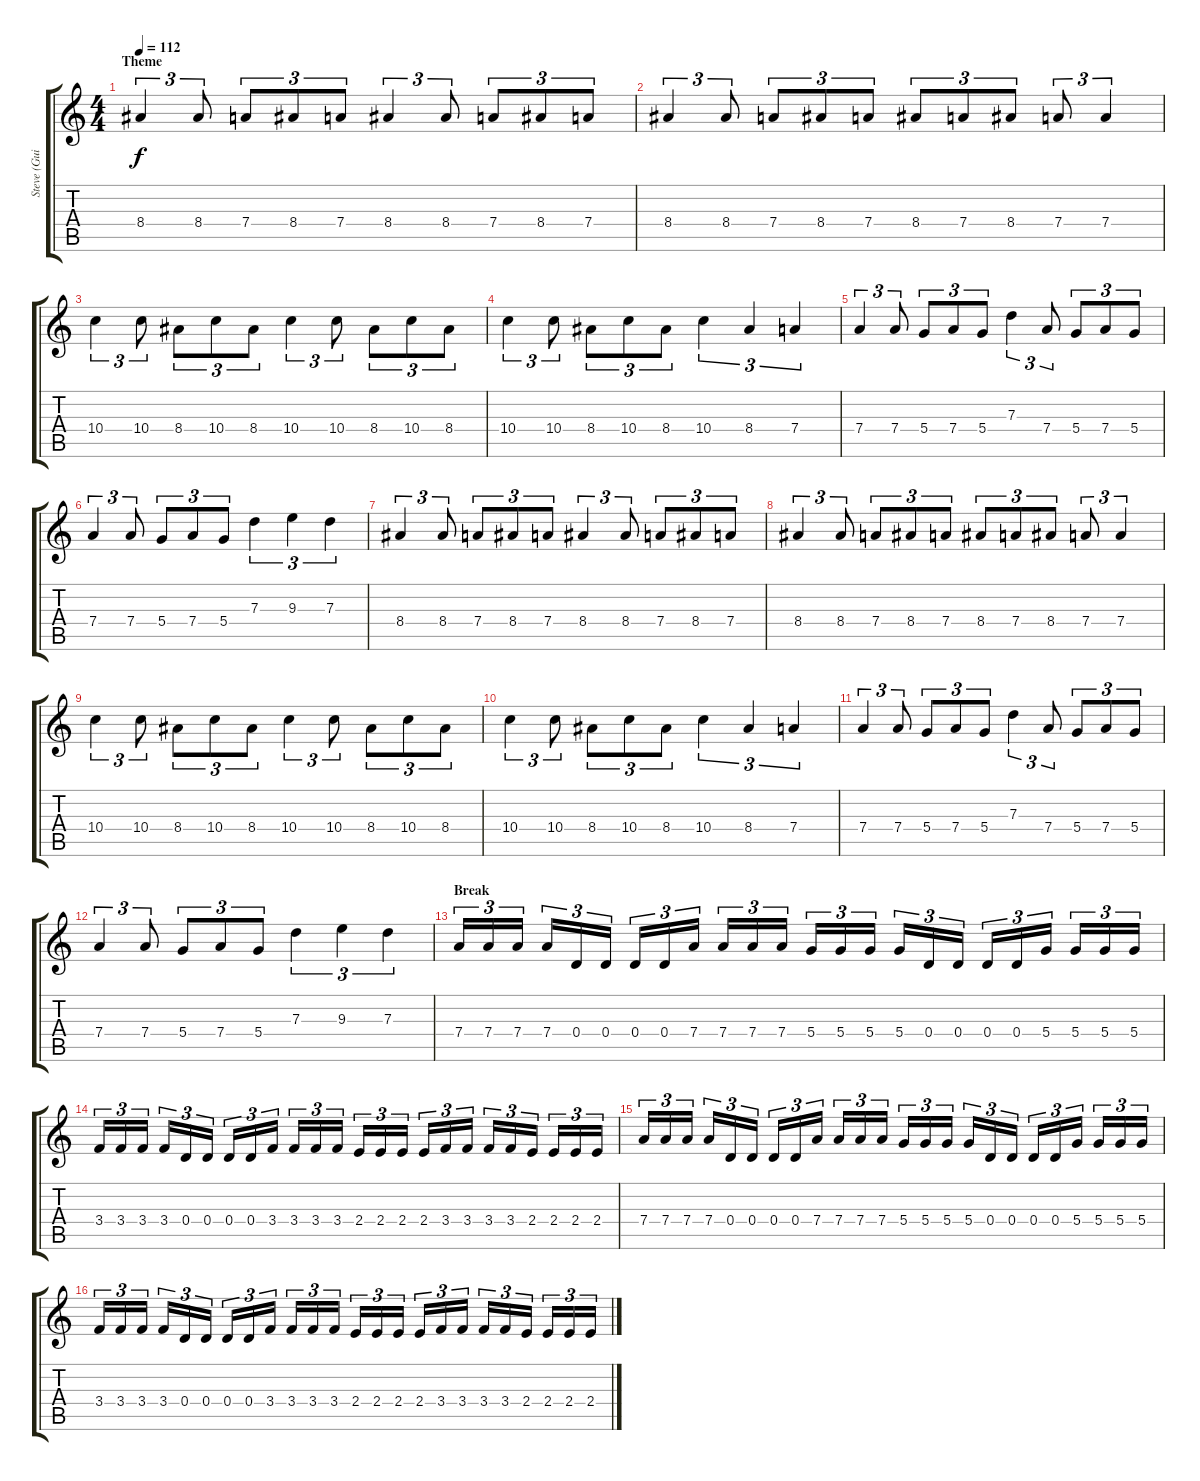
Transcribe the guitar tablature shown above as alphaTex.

\track ("Steve (Guitar)" "Steve (Gui") {instrument distortionguitar}
\staff {score tabs}
\tuning (E4 B3 G3 D3 A2 E2) {hide}
\ts (4 4)
\section ("" "Theme")
\tempo 112
\clef g2
\ks c
8.4.4{tu (3 2) dy f volume 11} 8.4.8{tu (3 2)} 7.4.8{tu (3 2)} 8.4.8{tu (3 2)} 7.4.8{tu (3 2)} 8.4.4{tu (3 2)} 8.4.8{tu (3 2)} 7.4.8{tu (3 2)} 8.4.8{tu (3 2)} 7.4.8{tu (3 2)} |
8.4.4{tu (3 2)} 8.4.8{tu (3 2)} 7.4.8{tu (3 2)} 8.4.8{tu (3 2)} 7.4.8{tu (3 2)} 8.4.8{tu (3 2)} 7.4.8{tu (3 2)} 8.4.8{tu (3 2)} 7.4.8{tu (3 2)} 7.4.4{tu (3 2)} |
10.4.4{tu (3 2)} 10.4.8{tu (3 2)} 8.4.8{tu (3 2)} 10.4.8{tu (3 2)} 8.4.8{tu (3 2)} 10.4.4{tu (3 2)} 10.4.8{tu (3 2)} 8.4.8{tu (3 2)} 10.4.8{tu (3 2)} 8.4.8{tu (3 2)} |
10.4.4{tu (3 2)} 10.4.8{tu (3 2)} 8.4.8{tu (3 2)} 10.4.8{tu (3 2)} 8.4.8{tu (3 2)} 10.4.4{tu (3 2)} 8.4.4{tu (3 2)} 7.4.4{tu (3 2)} |
7.4.4{tu (3 2)} 7.4.8{tu (3 2)} 5.4.8{tu (3 2)} 7.4.8{tu (3 2)} 5.4.8{tu (3 2)} 7.3.4{tu (3 2)} 7.4.8{tu (3 2)} 5.4.8{tu (3 2)} 7.4.8{tu (3 2)} 5.4.8{tu (3 2)} |
7.4.4{tu (3 2)} 7.4.8{tu (3 2)} 5.4.8{tu (3 2)} 7.4.8{tu (3 2)} 5.4.8{tu (3 2)} 7.3.4{tu (3 2)} 9.3.4{tu (3 2)} 7.3.4{tu (3 2)} |
8.4.4{tu (3 2)} 8.4.8{tu (3 2)} 7.4.8{tu (3 2)} 8.4.8{tu (3 2)} 7.4.8{tu (3 2)} 8.4.4{tu (3 2)} 8.4.8{tu (3 2)} 7.4.8{tu (3 2)} 8.4.8{tu (3 2)} 7.4.8{tu (3 2)} |
8.4.4{tu (3 2)} 8.4.8{tu (3 2)} 7.4.8{tu (3 2)} 8.4.8{tu (3 2)} 7.4.8{tu (3 2)} 8.4.8{tu (3 2)} 7.4.8{tu (3 2)} 8.4.8{tu (3 2)} 7.4.8{tu (3 2)} 7.4.4{tu (3 2)} |
10.4.4{tu (3 2)} 10.4.8{tu (3 2)} 8.4.8{tu (3 2)} 10.4.8{tu (3 2)} 8.4.8{tu (3 2)} 10.4.4{tu (3 2)} 10.4.8{tu (3 2)} 8.4.8{tu (3 2)} 10.4.8{tu (3 2)} 8.4.8{tu (3 2)} |
10.4.4{tu (3 2)} 10.4.8{tu (3 2)} 8.4.8{tu (3 2)} 10.4.8{tu (3 2)} 8.4.8{tu (3 2)} 10.4.4{tu (3 2)} 8.4.4{tu (3 2)} 7.4.4{tu (3 2)} |
7.4.4{tu (3 2)} 7.4.8{tu (3 2)} 5.4.8{tu (3 2)} 7.4.8{tu (3 2)} 5.4.8{tu (3 2)} 7.3.4{tu (3 2)} 7.4.8{tu (3 2)} 5.4.8{tu (3 2)} 7.4.8{tu (3 2)} 5.4.8{tu (3 2)} |
7.4.4{tu (3 2)} 7.4.8{tu (3 2)} 5.4.8{tu (3 2)} 7.4.8{tu (3 2)} 5.4.8{tu (3 2)} 7.3.4{tu (3 2)} 9.3.4{tu (3 2)} 7.3.4{tu (3 2)} |
\section ("" "Break")
7.4.16{tu (3 2) volume 13 balance 0 instrument distortionguitar} 7.4.16{tu (3 2)} 7.4.16{tu (3 2)} 7.4.16{tu (3 2)} 0.4.16{tu (3 2)} 0.4.16{tu (3 2)} 0.4.16{tu (3 2)} 0.4.16{tu (3 2)} 7.4.16{tu (3 2)} 7.4.16{tu (3 2)} 7.4.16{tu (3 2)} 7.4.16{tu (3 2)} 5.4.16{tu (3 2)} 5.4.16{tu (3 2)} 5.4.16{tu (3 2)} 5.4.16{tu (3 2)} 0.4.16{tu (3 2)} 0.4.16{tu (3 2)} 0.4.16{tu (3 2)} 0.4.16{tu (3 2)} 5.4.16{tu (3 2)} 5.4.16{tu (3 2)} 5.4.16{tu (3 2)} 5.4.16{tu (3 2)} |
3.4.16{tu (3 2)} 3.4.16{tu (3 2)} 3.4.16{tu (3 2)} 3.4.16{tu (3 2)} 0.4.16{tu (3 2)} 0.4.16{tu (3 2)} 0.4.16{tu (3 2)} 0.4.16{tu (3 2)} 3.4.16{tu (3 2)} 3.4.16{tu (3 2)} 3.4.16{tu (3 2)} 3.4.16{tu (3 2)} 2.4.16{tu (3 2)} 2.4.16{tu (3 2)} 2.4.16{tu (3 2)} 2.4.16{tu (3 2)} 3.4.16{tu (3 2)} 3.4.16{tu (3 2)} 3.4.16{tu (3 2)} 3.4.16{tu (3 2)} 2.4.16{tu (3 2)} 2.4.16{tu (3 2)} 2.4.16{tu (3 2)} 2.4.16{tu (3 2)} |
7.4.16{tu (3 2)} 7.4.16{tu (3 2)} 7.4.16{tu (3 2)} 7.4.16{tu (3 2)} 0.4.16{tu (3 2)} 0.4.16{tu (3 2)} 0.4.16{tu (3 2)} 0.4.16{tu (3 2)} 7.4.16{tu (3 2)} 7.4.16{tu (3 2)} 7.4.16{tu (3 2)} 7.4.16{tu (3 2)} 5.4.16{tu (3 2)} 5.4.16{tu (3 2)} 5.4.16{tu (3 2)} 5.4.16{tu (3 2)} 0.4.16{tu (3 2)} 0.4.16{tu (3 2)} 0.4.16{tu (3 2)} 0.4.16{tu (3 2)} 5.4.16{tu (3 2)} 5.4.16{tu (3 2)} 5.4.16{tu (3 2)} 5.4.16{tu (3 2)} |
3.4.16{tu (3 2)} 3.4.16{tu (3 2)} 3.4.16{tu (3 2)} 3.4.16{tu (3 2)} 0.4.16{tu (3 2)} 0.4.16{tu (3 2)} 0.4.16{tu (3 2)} 0.4.16{tu (3 2)} 3.4.16{tu (3 2)} 3.4.16{tu (3 2)} 3.4.16{tu (3 2)} 3.4.16{tu (3 2)} 2.4.16{tu (3 2)} 2.4.16{tu (3 2)} 2.4.16{tu (3 2)} 2.4.16{tu (3 2)} 3.4.16{tu (3 2)} 3.4.16{tu (3 2)} 3.4.16{tu (3 2)} 3.4.16{tu (3 2)} 2.4.16{tu (3 2)} 2.4.16{tu (3 2)} 2.4.16{tu (3 2)} 2.4.16{tu (3 2)}
